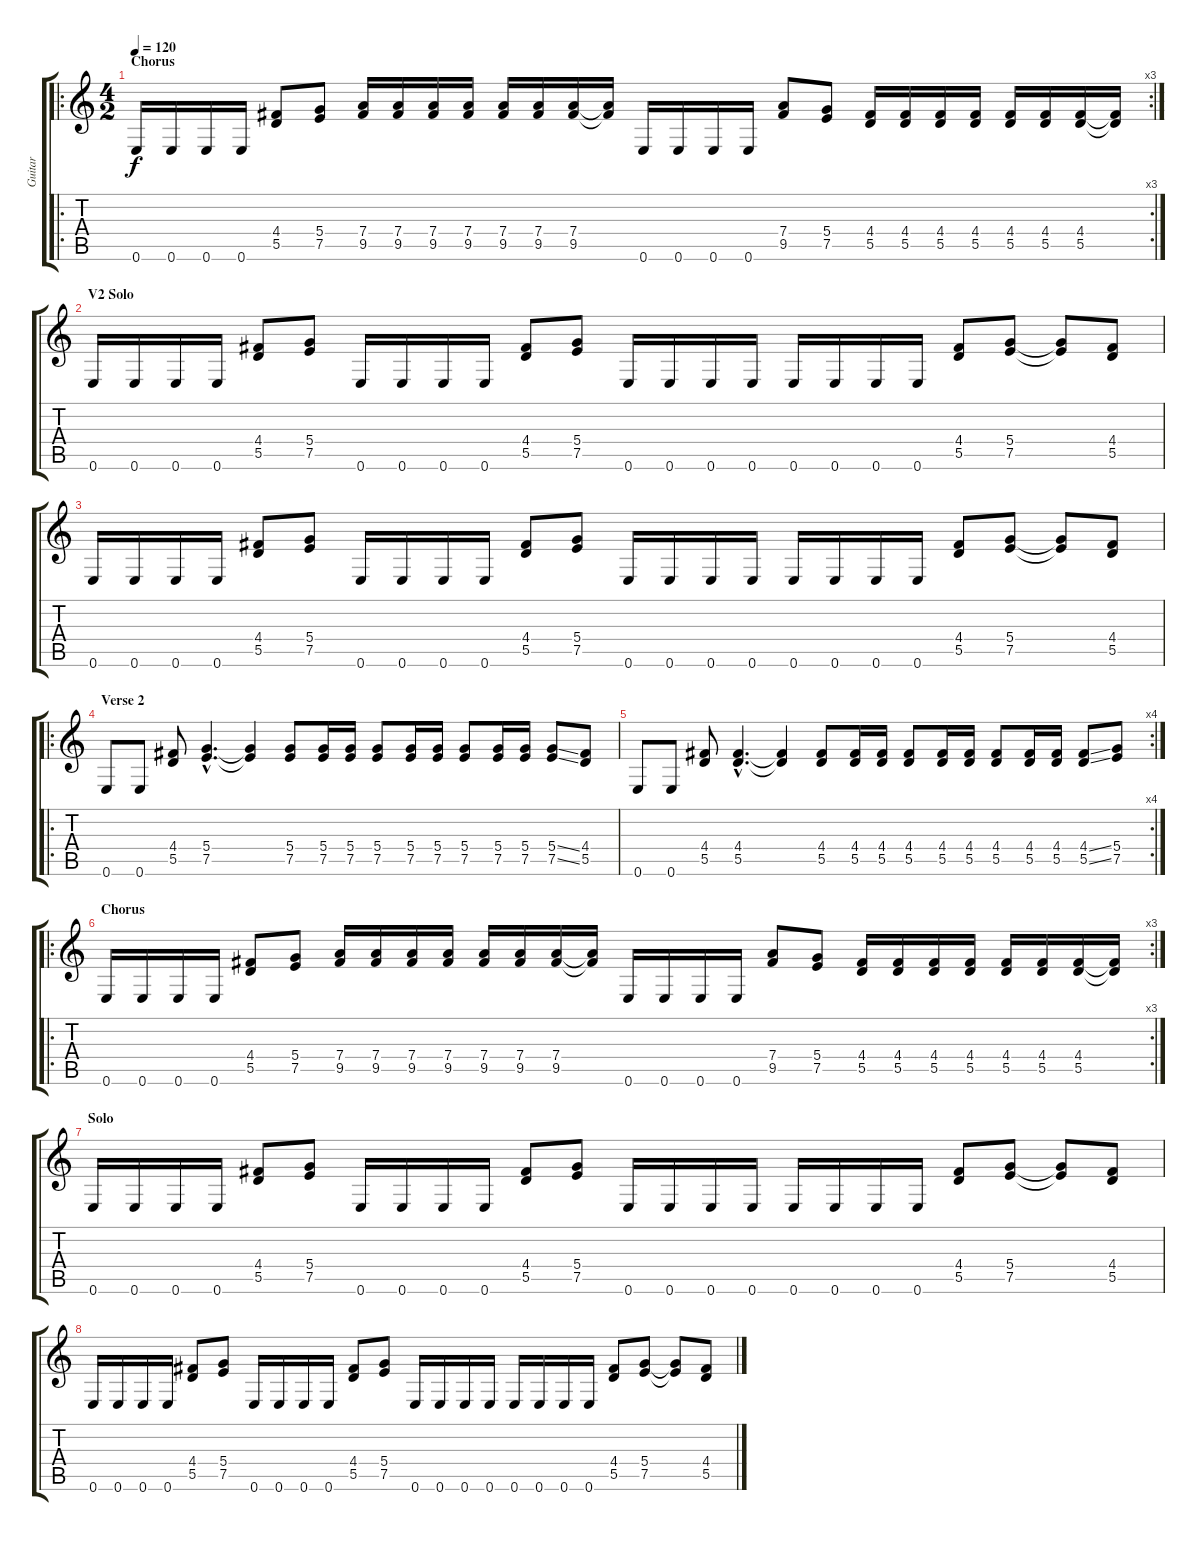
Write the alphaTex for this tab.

\track ("Guitar" "Guitar") {instrument distortionguitar}
\staff {score tabs}
\tuning (E4 B3 G3 D3 A2 E2) {hide}
\ro
\rc 3
\ts (4 2)
\section ("" "Chorus")
\tempo 120
\clef g2
\ks c
0.6.16{dy f instrument distortionguitar} 0.6.16 0.6.16 0.6.16 (4.4 5.5).8 (5.4 7.5).8 (7.4 9.5).16 (7.4 9.5).16 (7.4 9.5).16 (7.4 9.5).16 (7.4 9.5).16 (7.4 9.5).16 (7.4 9.5).16 (7.4{t} 9.5{t}).16 0.6.16 0.6.16 0.6.16 0.6.16 (7.4 9.5).8 (5.4 7.5).8 (4.4 5.5).16 (4.4 5.5).16 (4.4 5.5).16 (4.4 5.5).16 (4.4 5.5).16 (4.4 5.5).16 (4.4 5.5).16 (4.4{t} 5.5{t}).16 |
\section ("" "V2 Solo")
0.6.16 0.6.16 0.6.16 0.6.16 (4.4 5.5).8 (5.4 7.5).8 0.6.16 0.6.16 0.6.16 0.6.16 (4.4 5.5).8 (5.4 7.5).8 0.6.16 0.6.16 0.6.16 0.6.16 0.6.16 0.6.16 0.6.16 0.6.16 (4.4 5.5).8 (5.4 7.5).8 (5.4{t} 7.5{t}).8 (4.4 5.5).8 |
0.6.16 0.6.16 0.6.16 0.6.16 (4.4 5.5).8 (5.4 7.5).8 0.6.16 0.6.16 0.6.16 0.6.16 (4.4 5.5).8 (5.4 7.5).8 0.6.16 0.6.16 0.6.16 0.6.16 0.6.16 0.6.16 0.6.16 0.6.16 (4.4 5.5).8 (5.4 7.5).8 (5.4{t} 7.5{t}).8 (4.4 5.5).8 |
\ro
\section ("" "Verse 2")
0.6.8{instrument electricguitarclean} 0.6.8 (4.4 5.5).8 (5.4{hac} 7.5{hac}).4{d} (5.4{t} 7.5{t}).4 (5.4 7.5).8 (5.4 7.5).16 (5.4 7.5).16 (5.4 7.5).8 (5.4 7.5).16 (5.4 7.5).16 (5.4 7.5).8 (5.4 7.5).16 (5.4 7.5).16 (5.4{ss} 7.5{ss}).8 (4.4 5.5).8 |
\rc 4
0.6.8{instrument electricguitarclean} 0.6.8 (4.4 5.5).8 (4.4{hac} 5.5{hac}).4{d} (4.4{t} 5.5{t}).4 (4.4 5.5).8 (4.4 5.5).16 (4.4 5.5).16 (4.4 5.5).8 (4.4 5.5).16 (4.4 5.5).16 (4.4 5.5).8 (4.4 5.5).16 (4.4 5.5).16 (4.4{ss} 5.5{ss}).8 (5.4 7.5).8 |
\ro
\rc 3
\section ("" "Chorus")
0.6.16{instrument distortionguitar} 0.6.16 0.6.16 0.6.16 (4.4 5.5).8 (5.4 7.5).8 (7.4 9.5).16 (7.4 9.5).16 (7.4 9.5).16 (7.4 9.5).16 (7.4 9.5).16 (7.4 9.5).16 (7.4 9.5).16 (7.4{t} 9.5{t}).16 0.6.16 0.6.16 0.6.16 0.6.16 (7.4 9.5).8 (5.4 7.5).8 (4.4 5.5).16 (4.4 5.5).16 (4.4 5.5).16 (4.4 5.5).16 (4.4 5.5).16 (4.4 5.5).16 (4.4 5.5).16 (4.4{t} 5.5{t}).16 |
\section ("" "Solo")
0.6.16 0.6.16 0.6.16 0.6.16 (4.4 5.5).8 (5.4 7.5).8 0.6.16 0.6.16 0.6.16 0.6.16 (4.4 5.5).8 (5.4 7.5).8 0.6.16 0.6.16 0.6.16 0.6.16 0.6.16 0.6.16 0.6.16 0.6.16 (4.4 5.5).8 (5.4 7.5).8 (5.4{t} 7.5{t}).8 (4.4 5.5).8 |
0.6.16 0.6.16 0.6.16 0.6.16 (4.4 5.5).8 (5.4 7.5).8 0.6.16 0.6.16 0.6.16 0.6.16 (4.4 5.5).8 (5.4 7.5).8 0.6.16 0.6.16 0.6.16 0.6.16 0.6.16 0.6.16 0.6.16 0.6.16 (4.4 5.5).8 (5.4 7.5).8 (5.4{t} 7.5{t}).8 (4.4 5.5).8
